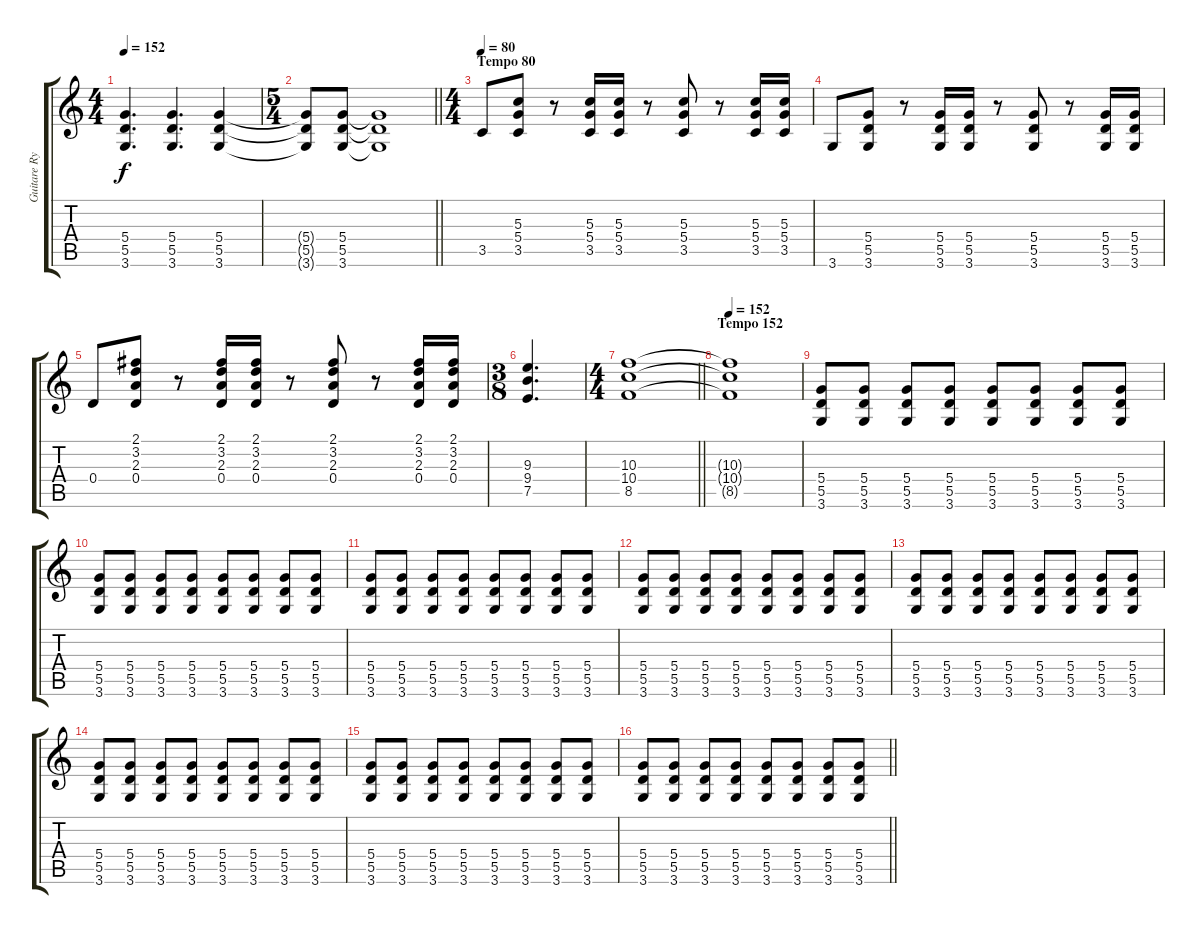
\track ("Guitare Rythmique (Izzy)" "Guitare Ry") {instrument electricguitarjazz}
\staff {score tabs}
\tuning (E4 B3 G3 D3 A2 E2) {hide}
\ts (4 4)
\tempo 152
\clef g2
\ks c
(5.4 5.5 3.6).4{d dy f} (5.4 5.5 3.6).4{d} (5.4 5.5 3.6).4 |
\ts (5 4)
\barLineRight lightlight
(5.4{t} 5.5{t} 3.6{t}).8 (5.4 5.5 3.6).8 (5.4{t} 5.5{t} 3.6{t}).1 |
\ts (4 4)
\section ("" "Tempo 80")
\tempo 80
3.5.8 (5.3 5.4 3.5).8 r.8 (5.3 5.4 3.5).16 (5.3 5.4 3.5).16 r.8 (5.3 5.4 3.5).8 r.8 (5.3 5.4 3.5).16 (5.3 5.4 3.5).16 |
3.6.8 (5.4 5.5 3.6).8 r.8 (5.4 5.5 3.6).16 (5.4 5.5 3.6).16 r.8 (5.4 5.5 3.6).8 r.8 (5.4 5.5 3.6).16 (5.4 5.5 3.6).16 |
0.4.8 (2.1 3.2 2.3 0.4).8 r.8 (2.1 3.2 2.3 0.4).16 (2.1 3.2 2.3 0.4).16 r.8 (2.1 3.2 2.3 0.4).8 r.8 (2.1 3.2 2.3 0.4).16 (2.1 3.2 2.3 0.4).16 |
\ts (3 8)
(9.3 9.4 7.5).4{d} |
\ts (4 4)
\barLineRight lightlight
(10.3 10.4 8.5).1 |
\section ("" "Tempo 152")
\tempo 152
(10.3{t} 10.4{t} 8.5{t}).1 |
(5.4 5.5 3.6).8 (5.4 5.5 3.6).8 (5.4 5.5 3.6).8 (5.4 5.5 3.6).8 (5.4 5.5 3.6).8 (5.4 5.5 3.6).8 (5.4 5.5 3.6).8 (5.4 5.5 3.6).8 |
(5.4 5.5 3.6).8 (5.4 5.5 3.6).8 (5.4 5.5 3.6).8 (5.4 5.5 3.6).8 (5.4 5.5 3.6).8 (5.4 5.5 3.6).8 (5.4 5.5 3.6).8 (5.4 5.5 3.6).8 |
(5.4 5.5 3.6).8 (5.4 5.5 3.6).8 (5.4 5.5 3.6).8 (5.4 5.5 3.6).8 (5.4 5.5 3.6).8 (5.4 5.5 3.6).8 (5.4 5.5 3.6).8 (5.4 5.5 3.6).8 |
(5.4 5.5 3.6).8 (5.4 5.5 3.6).8 (5.4 5.5 3.6).8 (5.4 5.5 3.6).8 (5.4 5.5 3.6).8 (5.4 5.5 3.6).8 (5.4 5.5 3.6).8 (5.4 5.5 3.6).8 |
(5.4 5.5 3.6).8 (5.4 5.5 3.6).8 (5.4 5.5 3.6).8 (5.4 5.5 3.6).8 (5.4 5.5 3.6).8 (5.4 5.5 3.6).8 (5.4 5.5 3.6).8 (5.4 5.5 3.6).8 |
(5.4 5.5 3.6).8 (5.4 5.5 3.6).8 (5.4 5.5 3.6).8 (5.4 5.5 3.6).8 (5.4 5.5 3.6).8 (5.4 5.5 3.6).8 (5.4 5.5 3.6).8 (5.4 5.5 3.6).8 |
(5.4 5.5 3.6).8 (5.4 5.5 3.6).8 (5.4 5.5 3.6).8 (5.4 5.5 3.6).8 (5.4 5.5 3.6).8 (5.4 5.5 3.6).8 (5.4 5.5 3.6).8 (5.4 5.5 3.6).8 |
\barLineRight lightlight
(5.4 5.5 3.6).8 (5.4 5.5 3.6).8 (5.4 5.5 3.6).8 (5.4 5.5 3.6).8 (5.4 5.5 3.6).8 (5.4 5.5 3.6).8 (5.4 5.5 3.6).8 (5.4 5.5 3.6).8
